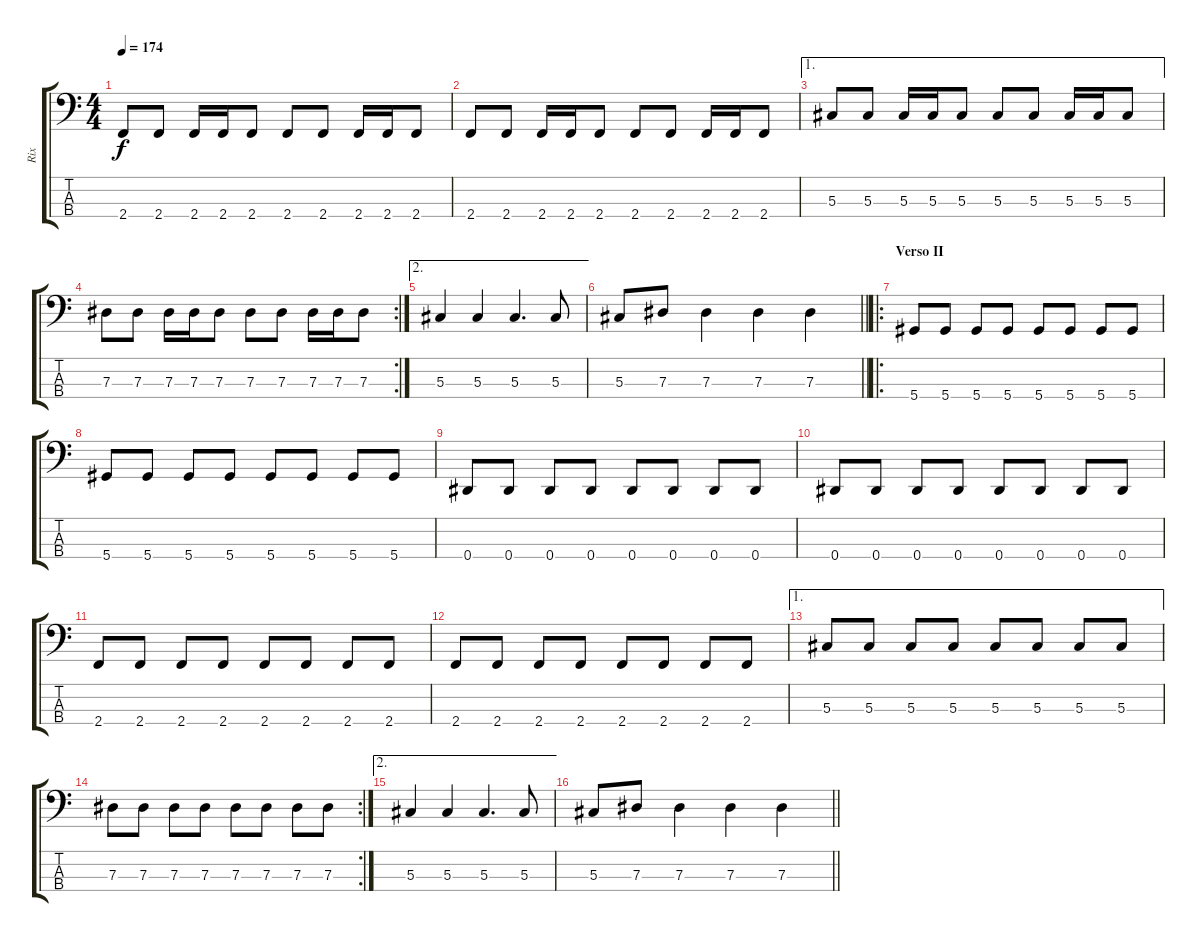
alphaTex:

\track ("Rix" "Rix") {instrument electricbasspick}
\staff {score tabs}
\tuning (Gb2 Db2 Ab1 Eb1) {hide}
\ts (4 4)
\tempo 174
\clef f4
\ks c
2.4.8{dy f} 2.4.8 2.4.16 2.4.16 2.4.8 2.4.8 2.4.8 2.4.16 2.4.16 2.4.8 |
2.4.8 2.4.8 2.4.16 2.4.16 2.4.8 2.4.8 2.4.8 2.4.16 2.4.16 2.4.8 |
\ae 1
5.3.8 5.3.8 5.3.16 5.3.16 5.3.8 5.3.8 5.3.8 5.3.16 5.3.16 5.3.8 |
\rc 2
7.3.8 7.3.8 7.3.16 7.3.16 7.3.8 7.3.8 7.3.8 7.3.16 7.3.16 7.3.8 |
\ae 2
5.3.4 5.3.4 5.3.4{d} 5.3.8 |
\barLineRight lightlight
5.3.8 7.3.8 7.3.4 7.3.4 7.3.4 |
\ro
\section ("" "Verso II")
5.4.8 5.4.8 5.4.8 5.4.8 5.4.8 5.4.8 5.4.8 5.4.8 |
5.4.8 5.4.8 5.4.8 5.4.8 5.4.8 5.4.8 5.4.8 5.4.8 |
0.4.8 0.4.8 0.4.8 0.4.8 0.4.8 0.4.8 0.4.8 0.4.8 |
0.4.8 0.4.8 0.4.8 0.4.8 0.4.8 0.4.8 0.4.8 0.4.8 |
2.4.8 2.4.8 2.4.8 2.4.8 2.4.8 2.4.8 2.4.8 2.4.8 |
2.4.8 2.4.8 2.4.8 2.4.8 2.4.8 2.4.8 2.4.8 2.4.8 |
\ae 1
5.3.8 5.3.8 5.3.8 5.3.8 5.3.8 5.3.8 5.3.8 5.3.8 |
\rc 2
7.3.8 7.3.8 7.3.8 7.3.8 7.3.8 7.3.8 7.3.8 7.3.8 |
\ae 2
5.3.4 5.3.4 5.3.4{d} 5.3.8 |
\barLineRight lightlight
5.3.8 7.3.8 7.3.4 7.3.4 7.3.4
